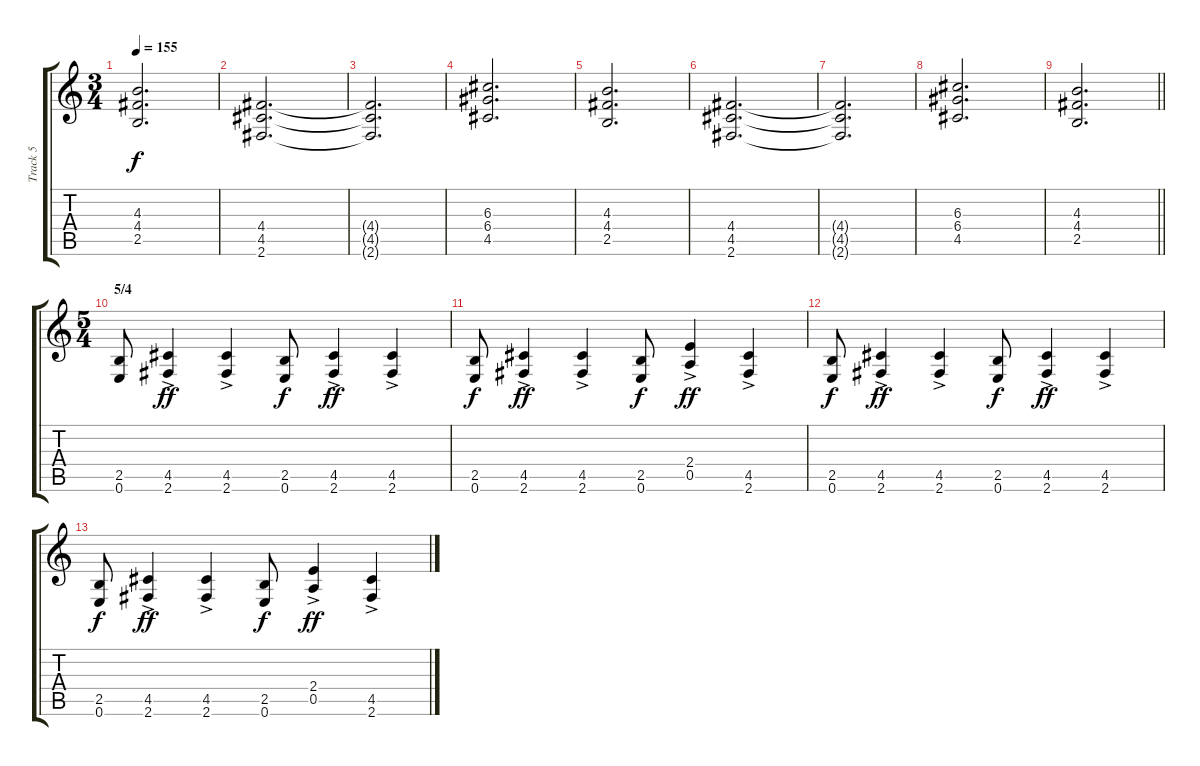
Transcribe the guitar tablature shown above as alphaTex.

\track ("Track 5" "Track 5") {instrument distortionguitar}
\staff {score tabs}
\tuning (E4 B3 G3 D3 A2 E2) {hide}
\ts (3 4)
\tempo 155
\clef g2
\ks c
(4.3 4.4 2.5).2{d dy f} |
(4.4 4.5 2.6).2{d} |
(4.4{t} 4.5{t} 2.6{t}).2{d} |
(6.3 6.4 4.5).2{d} |
(4.3 4.4 2.5).2{d} |
(4.4 4.5 2.6).2{d} |
(4.4{t} 4.5{t} 2.6{t}).2{d} |
(6.3 6.4 4.5).2{d} |
\barLineRight lightlight
(4.3 4.4 2.5).2{d} |
\ts (5 4)
\section ("" "5/4")
(2.5 0.6).8 (4.5{ac} 2.6).4{dy ff} (4.5{ac} 2.6).4 (2.5 0.6).8{dy f} (4.5{ac} 2.6).4{dy ff} (4.5{ac} 2.6).4 |
(2.5 0.6).8{dy f} (4.5{ac} 2.6).4{dy ff} (4.5{ac} 2.6).4 (2.5 0.6).8{dy f} (2.4 0.5{ac}).4{dy ff} (4.5{ac} 2.6).4 |
(2.5 0.6).8{dy f} (4.5{ac} 2.6).4{dy ff} (4.5{ac} 2.6).4 (2.5 0.6).8{dy f} (4.5{ac} 2.6).4{dy ff} (4.5{ac} 2.6).4 |
(2.5 0.6).8{dy f} (4.5{ac} 2.6).4{dy ff} (4.5{ac} 2.6).4 (2.5 0.6).8{dy f} (2.4 0.5{ac}).4{dy ff} (4.5{ac} 2.6).4
